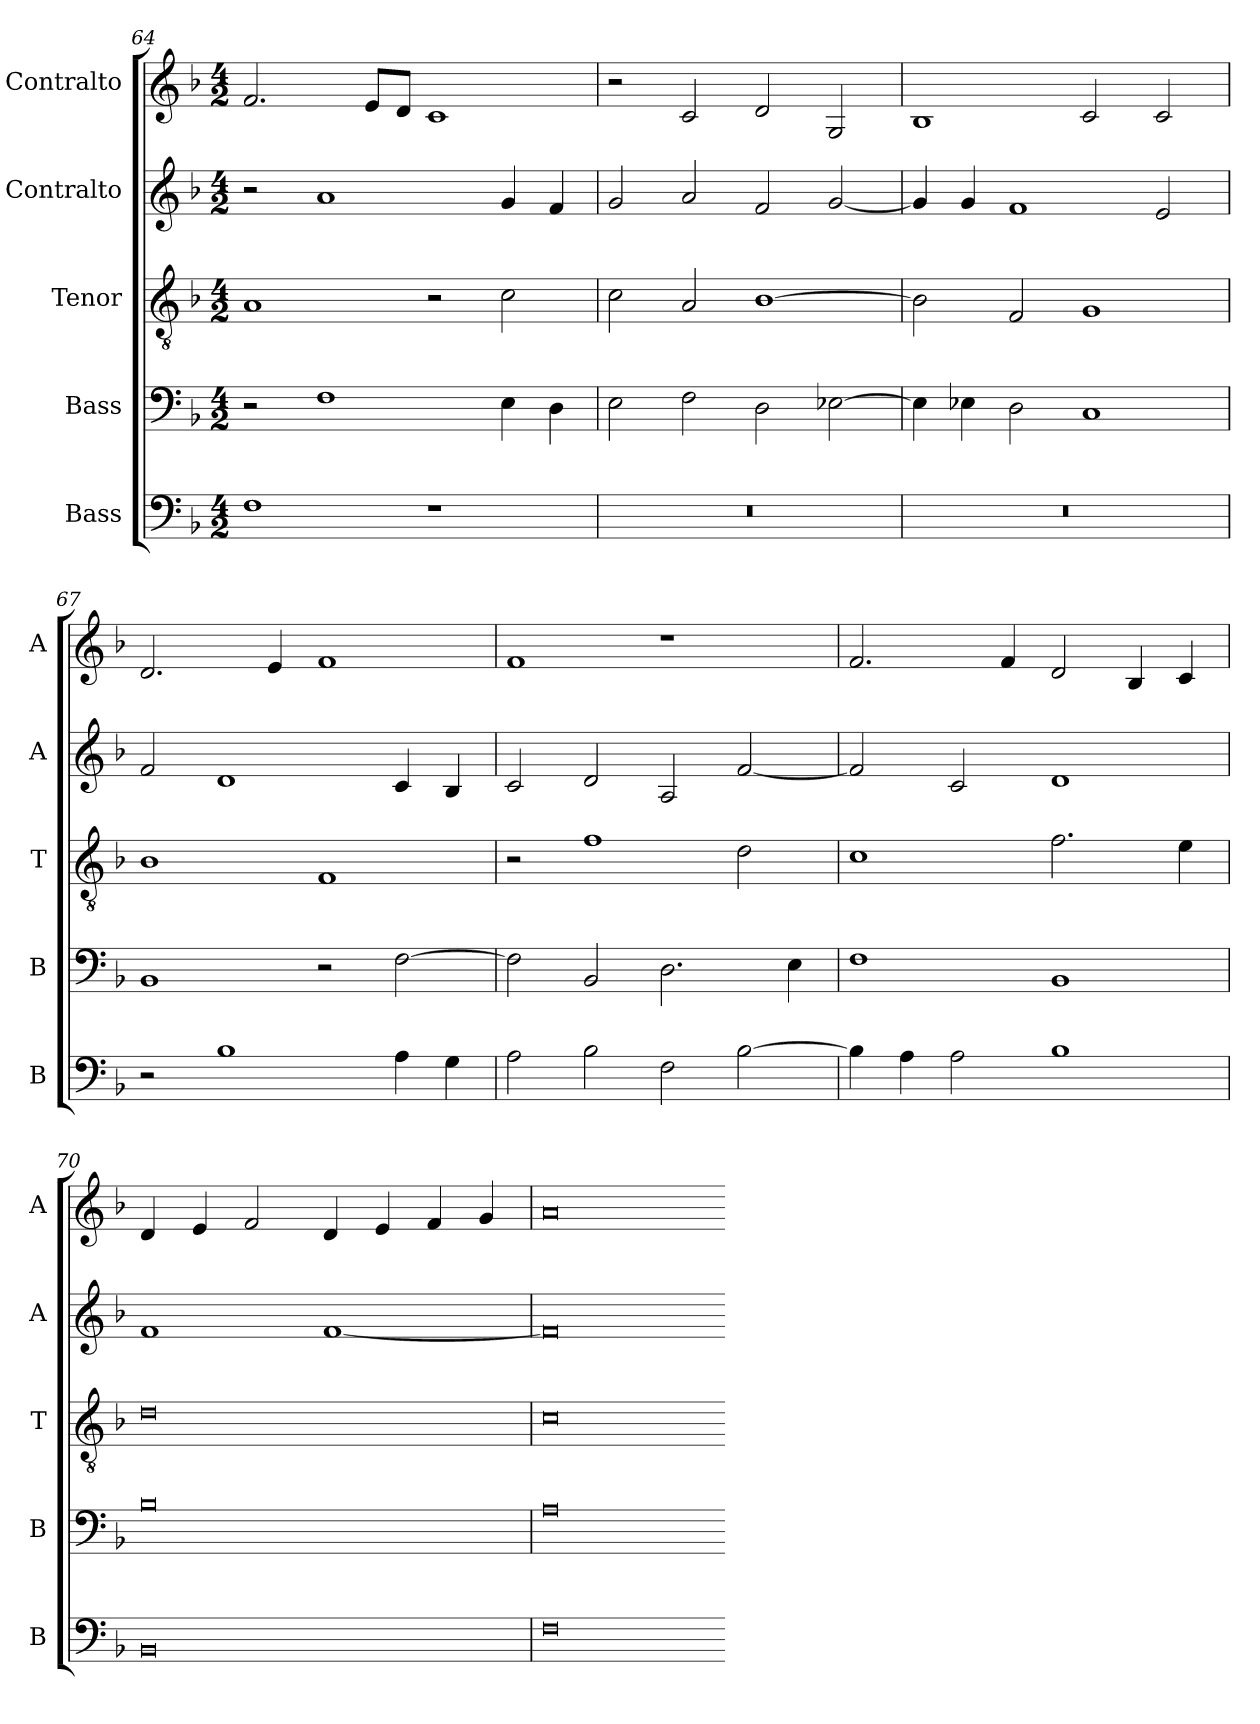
**kern	**kern	**kern	**kern	**kern
*part5	*part4	*part3	*part2	*part1
*staff5	*staff4	*staff3	*staff2	*staff1
*I"Bass	*I"Bass	*I"Tenor	*I"Contralto	*I"Contralto
*I'B	*I'B	*I'T	*I'A	*I'A
*clefF4	*clefF4	*clefGv2	*clefG2	*clefG2
*k[b-]	*k[b-]	*k[b-]	*k[b-]	*k[b-]
*F:ion	*F:ion	*F:ion	*F:ion	*F:ion
*M4/2	*M4/2	*M4/2	*M4/2	*M4/2
=64	=64	=64	=64	=64
1F	2r	1A	2r	2.f
.	1F	.	1a	.
.	.	.	.	8e/L
.	.	.	.	8d/J
1r	.	2r	.	1c
.	4E	2c	4g	.
.	4D	.	4f	.
=65	=65	=65	=65	=65
0r	2E	2c	2g	2r
.	2F	2A	2a	2c
.	2D	[1B-	2f	2d
.	[2E-X	.	[2g	2G
=66	=66	=66	=66	=66
0r	4E-]	2B-]	4g]	1B-
.	4E-X	.	4g	.
.	2D	2F	1f	.
.	1C	1G	.	2c
.	.	.	2e	2c
=67	=67	=67	=67	=67
2r	1BB-	1B-	2f	2.d
1B-	.	.	1d	.
.	.	.	.	4e
.	2r	1F	.	1f
4A	[2F	.	4c	.
4G	.	.	4B-	.
=68	=68	=68	=68	=68
2A	2F]	2r	2c	1f
2B-	2BB-	1f	2d	.
2F	2.D	.	2A	1r
[2B-	.	2d	[2f	.
.	4E	.	.	.
=69	=69	=69	=69	=69
4B-]	1F	1c	2f]	2.f
4A	.	.	.	.
2A	.	.	2c	.
.	.	.	.	4f
1B-	1BB-	2.f	1d	2d
.	.	.	.	4B-
.	.	4e	.	4c
=70	=70	=70	=70	=70
0BB-	0B-	0d	1f	4d
.	.	.	.	4e
.	.	.	.	2f
.	.	.	[1f	4d
.	.	.	.	4e
.	.	.	.	4f
.	.	.	.	4g
=71	=71	=71	=71	=71
0F	0A	0c	0f]	0a
=-	=-	=-	=-	=-
*-	*-	*-	*-	*-
